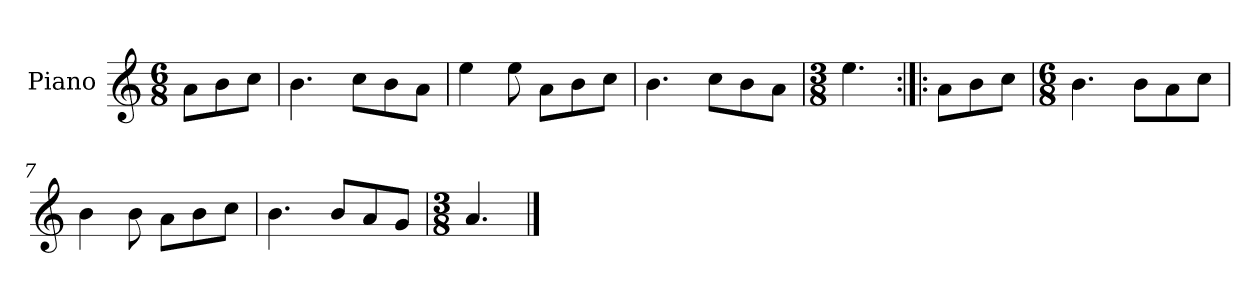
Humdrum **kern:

**kern
*part1
*staff1
*I"Piano
*I'Pno.
*clefG2
*k[]
*M6/8
=
8a\L
8b\
8cc\J
=1
4.b\
8cc\L
8b\
8a\J
=2
4ee\
8ee\
8a\L
8b\
8cc\J
=3
4.b\
8cc\L
8b\
8a\J
=4
*M3/8
4.ee\
=5:|!|:
8a\L
8b\
8cc\J
=6
*M6/8
4.b\
8b\L
8a\
8cc\J
=7
4b\
8b\
8a\L
8b\
8cc\J
!!LO:LB:g=z
=8
4.b\
8b/L
8a/
8g/J
=9
*M3/8
4.a/
==
*-
